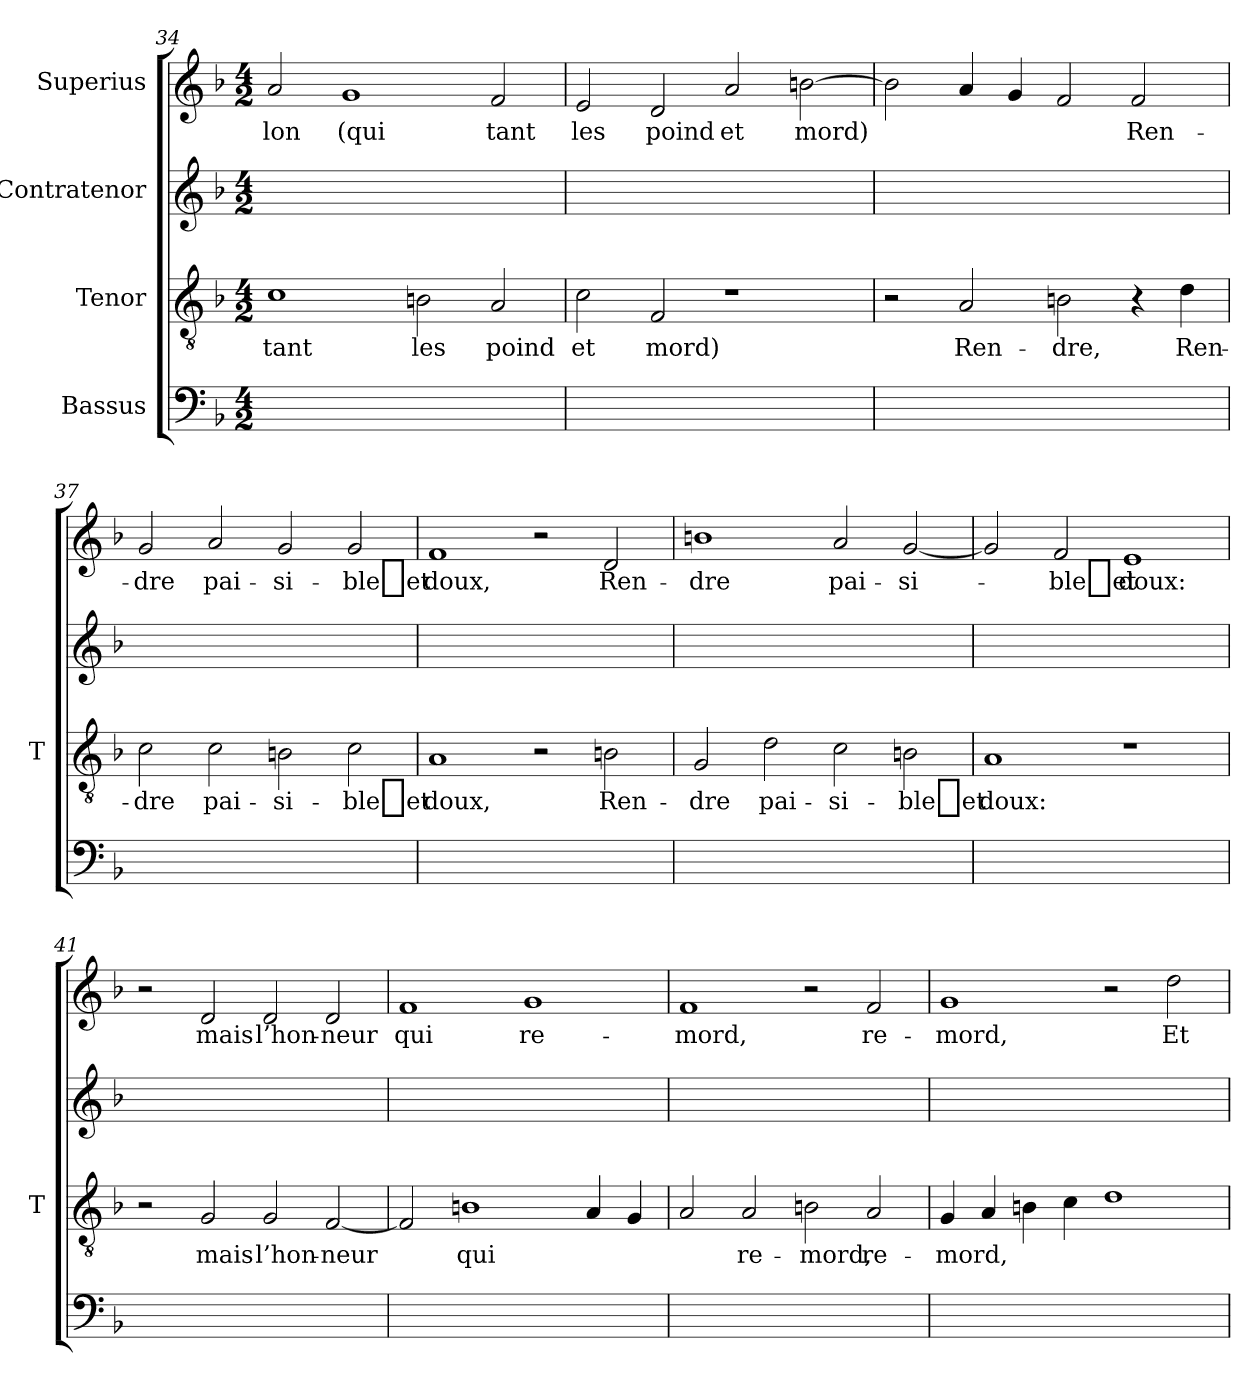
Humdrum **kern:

**kern	**kern	**text	**kern	**kern	**text
*part4	*part3	*part3	*part2	*part1	*part1
*staff4	*staff3	*staff3	*staff2	*staff1	*staff1
*I"Bassus	*I"Tenor	*	*I"Contratenor	*I"Superius	*
*	*I'T	*	*	*	*
*clefF4	*clefGv2	*	*clefG2	*clefG2	*
*k[b-]	*k[b-]	*	*k[b-]	*k[b-]	*
*M4/2	*M4/2	*	*M4/2	*M4/2	*
=34	=34	=34	=34	=34	=34
0ryy	1c	-tant	0ryy	2a	-lon
.	.	.	.	1g	-(qui
.	2Bn	-les	.	.	.
.	2A	-poind	.	2f	-tant
=35	=35	=35	=35	=35	=35
0ryy	2c	-et	0ryy	2e	-les
.	2F	-mord)	.	2d	-poind
.	1r	.	.	2a	-et
.	.	.	.	[2bn	-mord)
=36	=36	=36	=36	=36	=36
0ryy	2r	.	0ryy	2b]	.
.	2A	Ren-	.	4a	.
.	.	.	.	4g	.
.	2Bn	-dre,	.	2f	.
.	4r	.	.	2f	Ren-
.	4d	Ren-	.	.	.
=37	=37	=37	=37	=37	=37
0ryy	2c	-dre	0ryy	2g	-dre
.	2c	pai-	.	2a	pai-
.	2Bn	si-	.	2g	si-
.	2c	-ble_et	.	2g	-ble_et
=38	=38	=38	=38	=38	=38
0ryy	1A	-doux,	0ryy	1f	-doux,
.	2r	.	.	2r	.
.	2Bn	Ren-	.	2d	Ren-
=39	=39	=39	=39	=39	=39
0ryy	2G	-dre	0ryy	1bn	-dre
.	2d	pai-	.	.	.
.	2c	si-	.	2a	pai-
.	2Bn	-ble_et	.	[2g	si-
=40	=40	=40	=40	=40	=40
0ryy	1A	-doux:	0ryy	2g]	.
.	.	.	.	2f	-ble_et
.	1r	.	.	1e	-doux:
=41	=41	=41	=41	=41	=41
0ryy	2r	.	0ryy	2r	.
.	2G	-mais	.	2d	-mais
.	2G	l’hon-	.	2d	l’hon-
.	[2F	-neur	.	2d	-neur
=42	=42	=42	=42	=42	=42
0ryy	2F]	.	0ryy	1f	-qui
.	1Bn	-qui	.	.	.
.	.	.	.	1g	re-
.	4A	.	.	.	.
.	4G	.	.	.	.
=43	=43	=43	=43	=43	=43
0ryy	2A	.	0ryy	1f	-mord,
.	2A	re-	.	.	.
.	2Bn	-mord,	.	2r	.
.	2A	re-	.	2f	re-
=44	=44	=44	=44	=44	=44
0ryy	4G	-mord,	0ryy	1g	-mord,
.	4A	.	.	.	.
.	4Bn	.	.	.	.
.	4c	.	.	.	.
.	1d	.	.	2r	.
.	.	.	.	2dd	-Et
=	=	=	=	=	=
*-	*-	*-	*-	*-	*-
